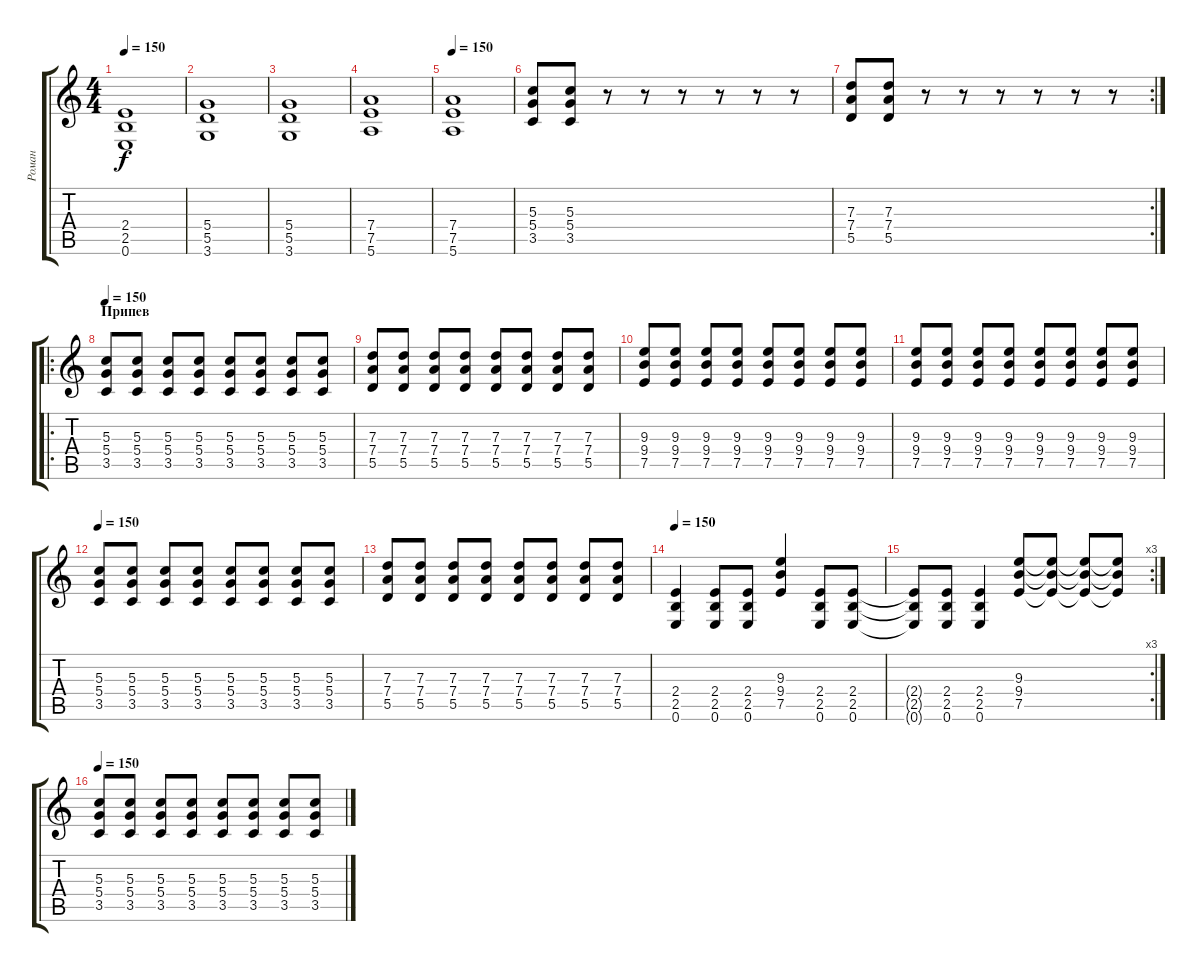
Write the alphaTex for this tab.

\track ("Роман" "Роман") {instrument acousticguitarsteel}
\staff {score tabs}
\tuning (E4 B3 G3 D3 A2 E2) {hide}
\ts (4 4)
\tempo 150
\clef g2
\ks c
(2.4 2.5 0.6).1{dy f instrument distortionguitar} |
(5.4 5.5 3.6).1 |
(5.4 5.5 3.6).1 |
(7.4 7.5 5.6).1 |
\tempo 150
(7.4 7.5 5.6).1 |
(5.3 5.4 3.5).8 (5.3 5.4 3.5).8 r.8 r.8 r.8 r.8 r.8 r.8 |
\rc 2
(7.3 7.4 5.5).8 (7.3 7.4 5.5).8 r.8 r.8 r.8 r.8 r.8 r.8 |
\ro
\section ("" "Припев")
\tempo 150
(5.3 5.4 3.5).8{instrument distortionguitar} (5.3 5.4 3.5).8 (5.3 5.4 3.5).8 (5.3 5.4 3.5).8 (5.3 5.4 3.5).8 (5.3 5.4 3.5).8 (5.3 5.4 3.5).8 (5.3 5.4 3.5).8 |
(7.3 7.4 5.5).8 (7.3 7.4 5.5).8 (7.3 7.4 5.5).8 (7.3 7.4 5.5).8 (7.3 7.4 5.5).8 (7.3 7.4 5.5).8 (7.3 7.4 5.5).8 (7.3 7.4 5.5).8 |
(9.3 9.4 7.5).8 (9.3 9.4 7.5).8 (9.3 9.4 7.5).8 (9.3 9.4 7.5).8 (9.3 9.4 7.5).8 (9.3 9.4 7.5).8 (9.3 9.4 7.5).8 (9.3 9.4 7.5).8 |
(9.3 9.4 7.5).8 (9.3 9.4 7.5).8 (9.3 9.4 7.5).8 (9.3 9.4 7.5).8 (9.3 9.4 7.5).8 (9.3 9.4 7.5).8 (9.3 9.4 7.5).8 (9.3 9.4 7.5).8 |
\tempo 150
(5.3 5.4 3.5).8{instrument distortionguitar} (5.3 5.4 3.5).8 (5.3 5.4 3.5).8 (5.3 5.4 3.5).8 (5.3 5.4 3.5).8 (5.3 5.4 3.5).8 (5.3 5.4 3.5).8 (5.3 5.4 3.5).8 |
(7.3 7.4 5.5).8 (7.3 7.4 5.5).8 (7.3 7.4 5.5).8 (7.3 7.4 5.5).8 (7.3 7.4 5.5).8 (7.3 7.4 5.5).8 (7.3 7.4 5.5).8 (7.3 7.4 5.5).8 |
\tempo 150
(2.4 2.5 0.6).4{instrument distortionguitar} (2.4 2.5 0.6).8 (2.4 2.5 0.6).8 (9.3 9.4 7.5).4 (2.4 2.5 0.6).8 (2.4 2.5 0.6).8 |
\rc 3
(2.4{t} 2.5{t} 0.6{t}).8 (2.4 2.5 0.6).8 (2.4 2.5 0.6).4 (9.3 9.4 7.5).8 (9.3{t} 9.4{t} 7.5{t}).8 (9.3{t} 9.4{t} 7.5{t}).8 (9.3{t} 9.4{t} 7.5{t}).8 |
\tempo 150
(5.3 5.4 3.5).8{instrument distortionguitar} (5.3 5.4 3.5).8 (5.3 5.4 3.5).8 (5.3 5.4 3.5).8 (5.3 5.4 3.5).8 (5.3 5.4 3.5).8 (5.3 5.4 3.5).8 (5.3 5.4 3.5).8
